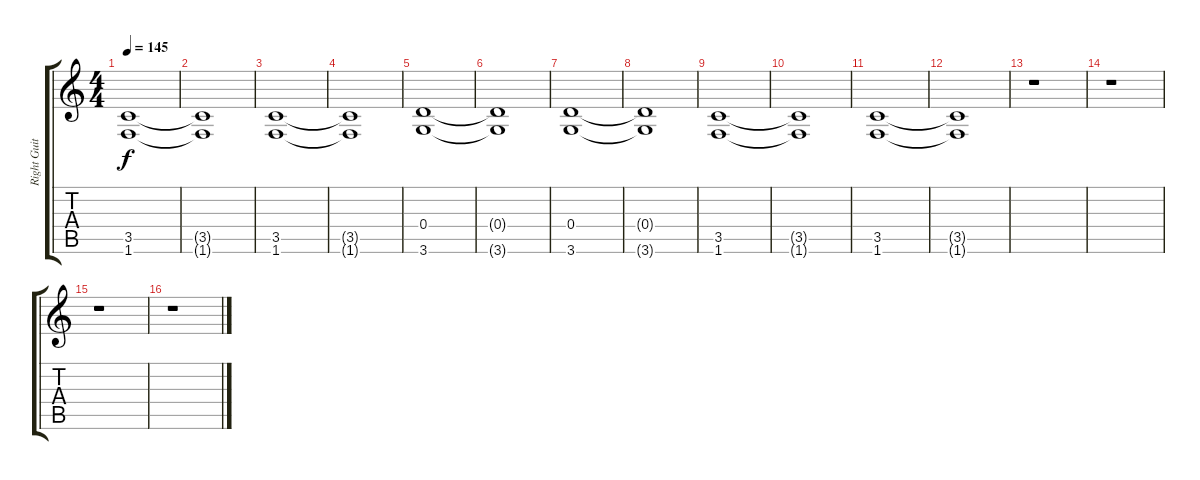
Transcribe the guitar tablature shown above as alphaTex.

\track ("Right Guitar" "Right Guit") {instrument overdrivenguitar}
\staff {score tabs}
\tuning (E4 B3 G3 D3 A2 E2) {hide}
\ts (4 4)
\tempo 145
\clef g2
\ks c
(3.5 1.6).1{dy f} |
(3.5{t} 1.6{t}).1 |
(3.5 1.6).1 |
(3.5{t} 1.6{t}).1 |
(0.4 3.6).1 |
(0.4{t} 3.6{t}).1 |
(0.4 3.6).1 |
(0.4{t} 3.6{t}).1 |
(3.5 1.6).1 |
(3.5{t} 1.6{t}).1 |
(3.5 1.6).1 |
(3.5{t} 1.6{t}).1 |
r.1 |
r.1 |
r.1 |
r.1
